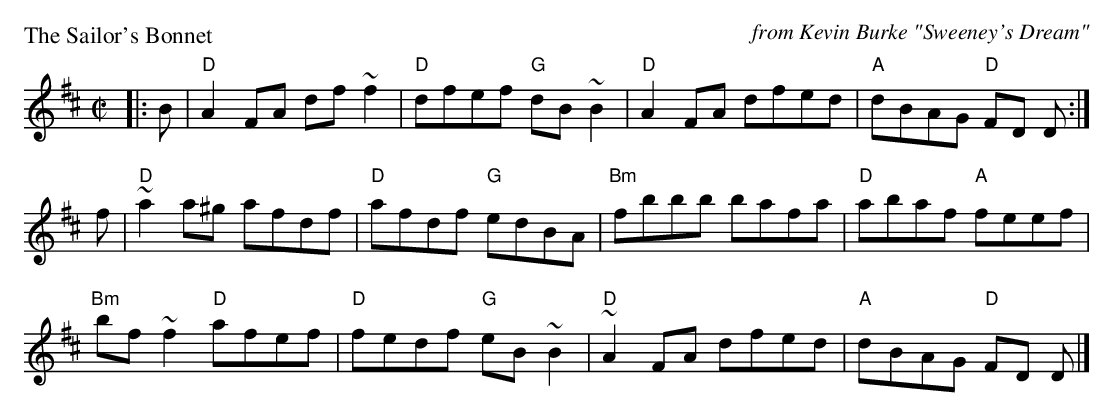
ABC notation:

X:1
P: The Sailor's Bonnet
C: from Kevin Burke "Sweeney's Dream"
M: C|
L: 1/8
K: D
|: B|"D"A2 FA df ~f2|"D"dfef "G"dB ~B2|"D"A2 FA dfed|"A"dBAG "D"FD D :|
f|"D"~a2 a^g afdf|"D"afdf "G"edBA|"Bm"fbbb bafa|"D"abaf "A"feef|
"Bm"bf ~f2 "D"afef|"D"fedf "G"eB ~B2|"D"~A2 FA dfed|"A"dBAG "D"FD D |]
